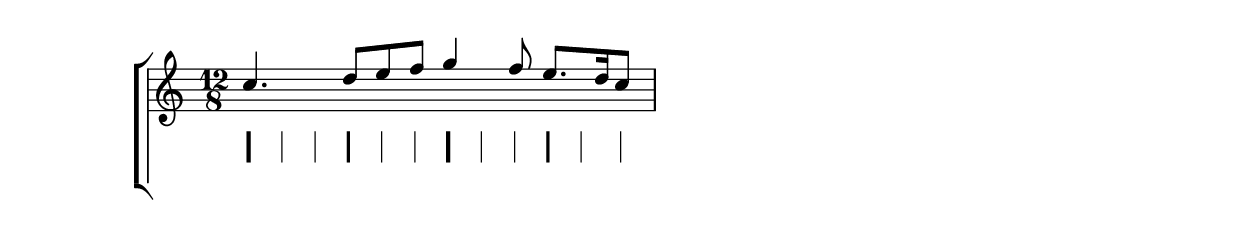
%% DO NOT EDIT this file manually; it is automatically
%% generated from LSR http://lsr.dsi.unimi.it
%% Make any changes in LSR itself, or in Documentation/snippets/new/ ,
%% and then run scripts/auxiliar/makelsr.py
%%
%% This file is in the public domain.
\version "2.17.25"

\header {
  lsrtags = "editorial-annotations"

  texidoc = "
Regular vertical lines can be drawn between staves to show note
synchronization; however, in case of monophonic music, you may want to
make the second stave invisible, and make the lines shorter like in
this snippet.

"
  doctitle = "Grid lines: emphasizing rhythms and notes synchronization"
} % begin verbatim


\score {
  \new ChoirStaff {
    \relative c'' <<
      \new Staff {
        \time 12/8
        \stemUp
        c4. d8 e8 f g4 f8 e8. d16 c8
      }
      \new Staff {
        % hides staff and notes so that only the grid lines are visible
        \hideNotes
        \override Staff.BarLine.transparent = ##t
        \override Staff.StaffSymbol.line-count = #0
        \override Staff.TimeSignature.transparent = ##t
        \override Staff.Clef.transparent = ##t

        % dummy notes to force regular note spacing
        \once  \override Score.GridLine.thickness = #4.0
        c8 c c
        \once  \override Score.GridLine.thickness = #3.0
        c8 c c
        \once  \override Score.GridLine.thickness = #4.0
        c8 c c
        \once  \override Score.GridLine.thickness = #3.0
        c8 c c
      }
    >>
  }
  \layout {
    \context {
      \Score
      \consists "Grid_line_span_engraver"
      % center grid lines horizontally below note heads
      \override NoteColumn.X-offset = #-0.5
    }
    \context {
      \Staff
      \consists "Grid_point_engraver"
      gridInterval = #(ly:make-moment 1/8)
      % set line length and positioning:
      % two staff spaces above center line on hidden staff
      % to four spaces below center line on visible staff
      \override GridPoint.Y-extent = #'(2 . -4)
    }
    ragged-right = ##t
  }
}
